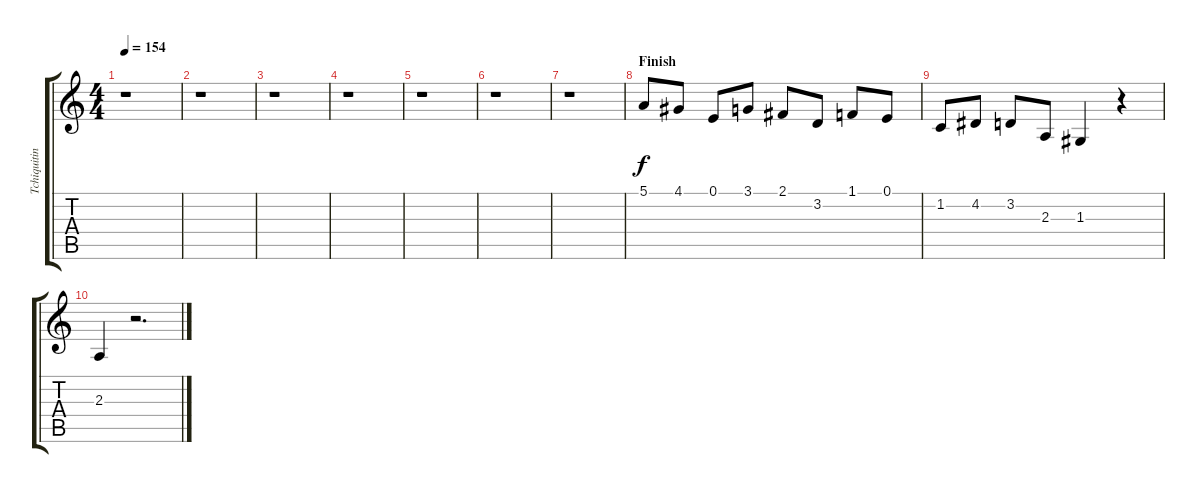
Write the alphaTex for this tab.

\track ("Tchiquitin" "Tchiquitin") {instrument trumpet}
\staff {score tabs}
\tuning (E4 B3 G3 D3 A2 E2) {hide}
\ts (4 4)
\tempo 154
\clef g2
\ks c
r.1{dy f} |
r.1 |
r.1 |
r.1 |
r.1 |
r.1 |
r.1 |
\section ("" "Finish")
5.1.8 4.1.8 0.1.8 3.1.8 2.1.8 3.2.8 1.1.8 0.1.8 |
1.2.8 4.2.8 3.2.8 2.3.8 1.3.4 r.4 |
2.3.4 r.2{d}
